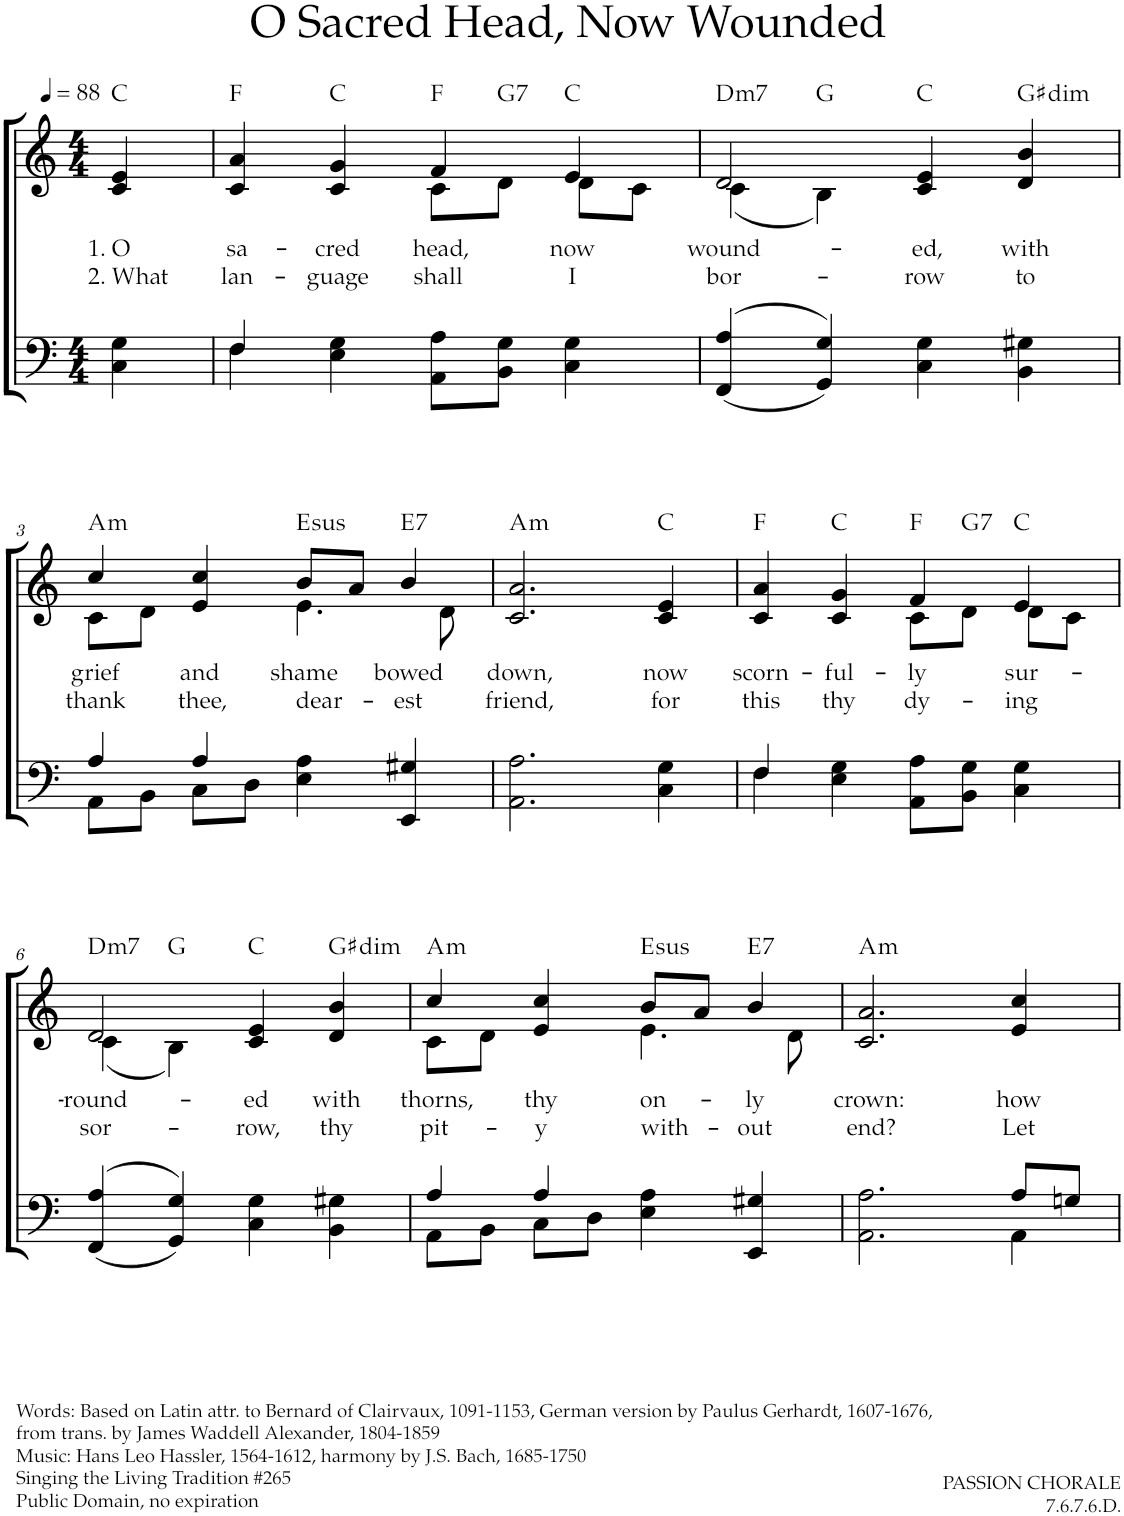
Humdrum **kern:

**kern	**kern	**text	**text	**harte
*part2	*part1	*part1	*part1	*part1
*staff2	*staff1	*staff1	*staff1	*
*I"Piano	*I"Piano	*	*	*
*I'Pno	*I'Pno	*	*	*
*clefF4	*clefG2	*	*	*
*k[]	*k[]	*	*	*
*M4/4	*M4/4	*	*	*
*MM88	*MM88	*	*	*
=	=	=	=	=
!	!	!LO:LY:b	!LO:LY:b	!
4C\ 4G\	4c/ 4e/	1. O	2. What	C:maj
=1	=1	=1	=1	=1
*^	*	*	*	*
!	!	!	!LO:LY:b	!LO:LY:b	!
*	*	*^	*	*	*
4F/	4F\	4c/ 4a/	2ryy	sa-	lan-	F:maj
!	!	!	!	!LO:LY:b	!LO:LY:b	!
4E\ 4G\	2.ryy	4c/ 4g/	.	-cred	-guage	C:maj
!	!	!	!	!LO:LY:b	!LO:LY:b	!
8AA\ 8A\L	.	4f/	8c\L	head,	shall	F:maj
!	!	!	!	!	!	!LO:H:kt=7
8BB\ 8G\J	.	.	8d\J	.	.	G:7
!	!	!	!	!LO:LY:b	!LO:LY:b	!
4C\ 4G\	.	4e/	8d\L	now	I	C:maj
.	.	.	8c\J	.	.	.
*v	*v	*	*	*	*	*
=2	=2	=2	=2	=2	=2
!	!	!	!LO:LY:b	!LO:LY:b	!LO:H:kt=m7
(<(>4FF/ 4A/	2d/	(4c\	wound-	bor-	D:min7
4GG/ 4G/))	.	4B\)	.	.	G:maj
!	!	!	!LO:LY:b	!LO:LY:b	!
4C\ 4G\	4c/ 4e/	2ryy	-ed,	-row	C:maj
!	!	!	!LO:LY:b	!LO:LY:b	!LO:H:kt=dim
4BB\ 4G#X\	4d/ 4b/	.	with	to	G#:dim
!!LO:LB:g=z	!!
=3	=3	=3	=3	=3	=3
*^	*	*	*	*	*
!	!	!	!	!LO:LY:b	!LO:LY:b	!LO:H:kt=m
4A/	8AA\L	4cc/	8c\L	grief	thank	A:min
.	8BB\J	.	8d\J	.	.	.
!	!	!	!	!LO:LY:b	!LO:LY:b	!
4A/	8C\L	4e/ 4cc/	4ryy	and	thee,	.
.	8D\J	.	.	.	.	.
!	!	!	!	!LO:LY:b	!LO:LY:b	!LO:H:kt=sus
4E\ 4A\	2ryy	8b/L	4.e\	shame	dear-	E:sus4
.	.	8a/J	.	.	.	.
!	!	!	!	!LO:LY:b	!LO:LY:b	!LO:H:kt=7
4EE/ 4G#X/	.	4b/	.	bowed	-est	E:7
.	.	.	8d\	.	.	.
*v	*v	*	*	*	*	*
=4	=4	=4	=4	=4	=4
!	!	!	!LO:LY:b	!LO:LY:b	!LO:H:kt=m
*	*v	*v	*	*	*
2.AA\ 2.A\	2.c/ 2.a/	down,	friend,	A:min
!	!	!LO:LY:b	!LO:LY:b	!
4C\ 4G\	4c/ 4e/	now	for	C:maj
=5	=5	=5	=5	=5
*^	*	*	*	*
!	!	!	!LO:LY:b	!LO:LY:b	!
*	*	*^	*	*	*
4F/	4F\	4c/ 4a/	2ryy	scorn-	this	F:maj
!	!	!	!	!LO:LY:b	!LO:LY:b	!
4E\ 4G\	2.ryy	4c/ 4g/	.	-ful-	thy	C:maj
!	!	!	!	!LO:LY:b	!LO:LY:b	!
8AA\ 8A\L	.	4f/	8c\L	-ly	dy-	F:maj
!	!	!	!	!	!	!LO:H:kt=7
8BB\ 8G\J	.	.	8d\J	.	.	G:7
!	!	!	!	!LO:LY:b	!LO:LY:b	!
4C\ 4G\	.	4e/	8d\L	sur-	-ing	C:maj
.	.	.	8c\J	.	.	.
*v	*v	*	*	*	*	*
!!LO:LB:g=z	!!
=6	=6	=6	=6	=6	=6
!	!	!	!LO:LY:b	!LO:LY:b	!LO:H:kt=m7
(<(>4FF/ 4A/	2d/	(4c\	-round-	sor-	D:min7
4GG/ 4G/))	.	4B\)	.	.	G:maj
!	!	!	!LO:LY:b	!LO:LY:b	!
4C\ 4G\	4c/ 4e/	2ryy	-ed	-row,	C:maj
!	!	!	!LO:LY:b	!LO:LY:b	!LO:H:kt=dim
4BB\ 4G#X\	4d/ 4b/	.	with	thy	G#:dim
=7	=7	=7	=7	=7	=7
*^	*	*	*	*	*
!	!	!	!	!LO:LY:b	!LO:LY:b	!LO:H:kt=m
4A/	8AA\L	4cc/	8c\L	thorns,	pit-	A:min
.	8BB\J	.	8d\J	.	.	.
!	!	!	!	!LO:LY:b	!LO:LY:b	!
4A/	8C\L	4e/ 4cc/	4ryy	thy	-y	.
.	8D\J	.	.	.	.	.
!	!	!	!	!LO:LY:b	!LO:LY:b	!LO:H:kt=sus
4E\ 4A\	2ryy	8b/L	4.e\	on-	with-	E:sus4
.	.	8a/J	.	.	.	.
!	!	!	!	!LO:LY:b	!LO:LY:b	!LO:H:kt=7
4EE/ 4G#X/	.	4b/	.	-ly	-out	E:7
.	.	.	8d\	.	.	.
=8	=8	=8	=8	=8	=8	=8
!	!	!	!	!LO:LY:b	!LO:LY:b	!LO:H:kt=m
*	*	*v	*v	*	*	*
2.AA\ 2.A\	2.ryy	2.c/ 2.a/	crown:	end?	A:min
!	!	!	!LO:LY:b	!LO:LY:b	!
4AA\	8A/L	4e/ 4cc/	how	Let	.
.	8Gn/J	.	.	.	.
*v	*v	*	*	*	*
=	=	=	=	=
*-	*-	*-	*-	*-
